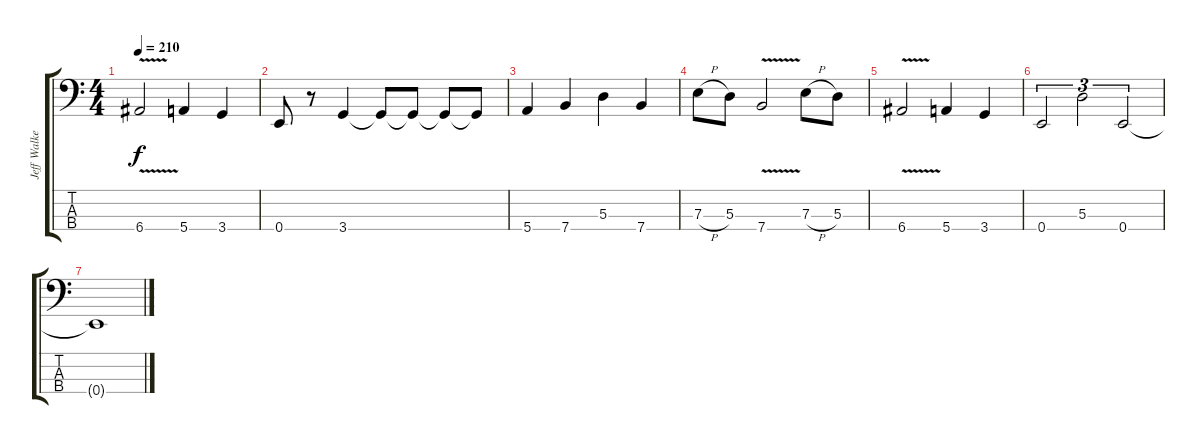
\track ("Jeff Walker" "Jeff Walke") {instrument electricbassfinger}
\staff {score tabs}
\tuning (G2 D2 A1 E1) {hide}
\ts (4 4)
\tempo 210
\clef f4
\ks c
6.4{v}.2{dy f} 5.4.4 3.4.4 |
0.4.8 r.8 3.4.4 3.4{t}.8 3.4{t}.8 3.4{t}.8 3.4{t}.8 |
5.4.4 7.4.4 5.3.4 7.4.4 |
7.3{h}.8 5.3.8 7.4{v}.2 7.3{h}.8 5.3.8 |
6.4{v}.2 5.4.4 3.4.4 |
0.4.2{tu (3 2)} 5.3.2{tu (3 2)} 0.4.2{tu (3 2)} |
0.4{t}.1
